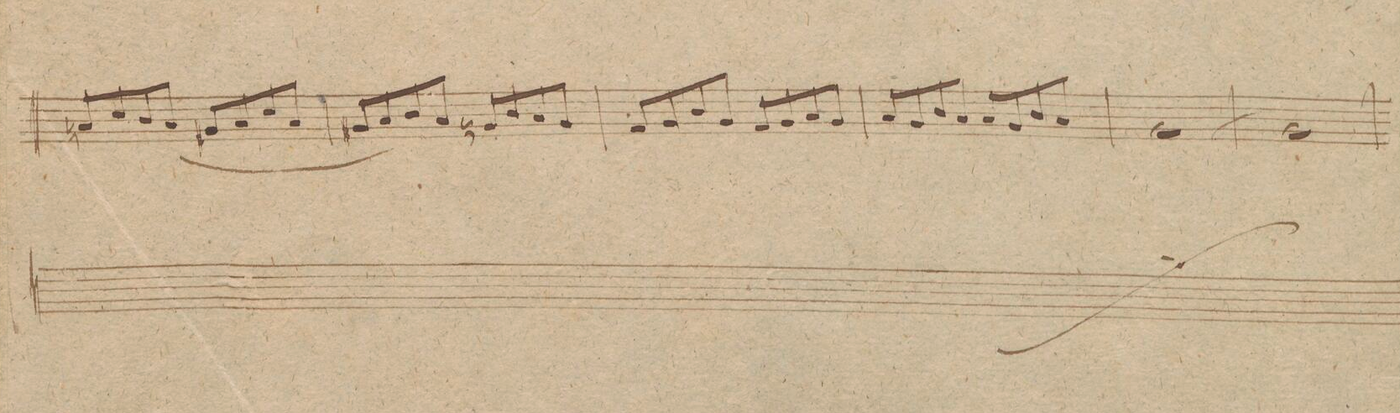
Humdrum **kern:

**kern	**dynam
*I"Alto Viola.	*
*clefC3	*
*k[f#c#g#]	*
*met(c|)	*
*M2/2	*
8Bn/L	.
8d/	.
8c#/	.
(8B/J	.
8A#X/L	.
8B/	.
8d/	.
8B/J	.
=35	=35
8A#X/L	.
8B/)	.
8c#/	.
8B/J	.
8An/L	.
8c#/	.
8B/	.
8A/J	.
=36	=36
8G#/L	.
8A/	.
8c#/	.
8A/J	.
8G#/L	.
8A/	.
8B/	.
8A/J	.
=37	=37
8B/L	.
8A/	.
8c#/	.
8B/J	.
8B/L	.
8A/	.
8c#/	.
8B/J	.
=38	=38
[>1A	.
=39	=39
1A]	.
=40	=40
*-	*-
